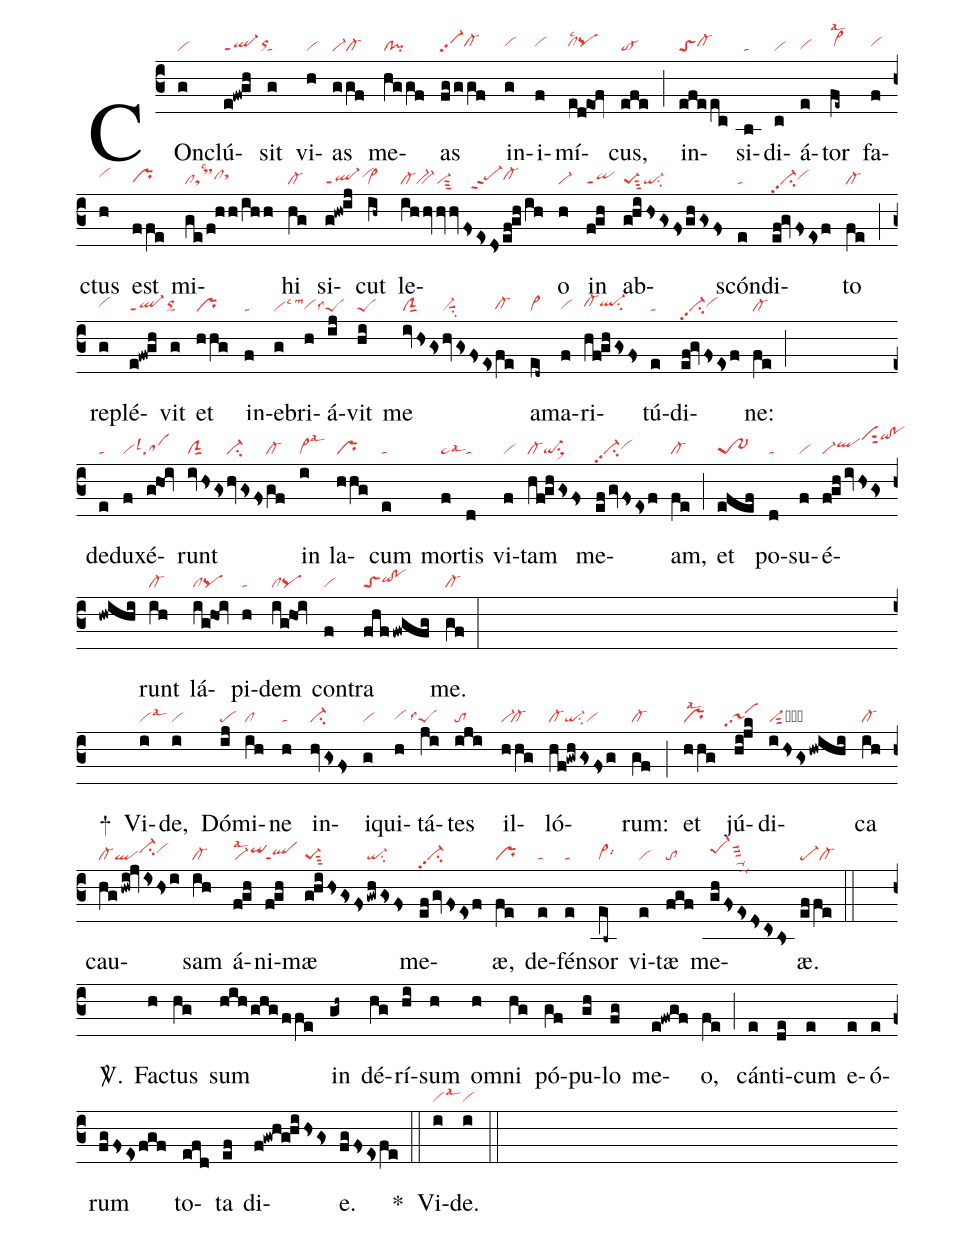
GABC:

nabc-lines: 1;
%%
(c3)
COn(g|vi)clú(e!fw!gh|ql-ppt1orhh)sit(g|ta) vi(h|vi)as(ggf|vi-cl-) me(hggf|cl!pi)as(fg/ggf|vi-pp2cl-hh) in(g|vihh)i(f|vihh)mí(ed!eOf|clhhlsc2pqhh)cus,(efe|to-) (;)
in(efe/ec|toScl-hh)si(b|ta)di(c|vi)á(e|vihg)tor(fe~|vi>hhlsal2) fa(f|vihh)ctus(h|vihi) est(ffe|prhg) mi(ge/f!hh/ihh|cltsMlsc2clhhsthi)hi(hg|cl-) si(g!hw!ij|ql-ppt1vihi)cut(ih~|vi>) le(ihhvhvhvfsesdsef!gh/ih|cl-bv-vi-sut3/////pe-hhppt2cl-hh)o(h|vi-) in(f!gh|qippt1) ab(g!hihsgsfsghgsfs|pe-1sut3qi-su2)scón(e|ta)di(ef!gvfsesf|vi-pp2su2vihh)to(fe|cl-) (;)
re(g|vihh)plé(e!fw!gh|ql-ppt1orhh)vit(g|ta) et(hhg|pr) in(f|ta)e(g|vilsc3lsm3)bri(h|vihg)á(ij|```peSlss4)vit(hi|peS) me(ivhsgs|clSsut1|hvgsfses|vi-suu1su2|fe|cl-hg) a(ed~|vi>)ma(f|vihg)ri(hf!ghgsfs|cl-hhql-hhsu2)tú(e|ta)di(ef!gvfsesf|vi-pp2su2vihh)ne:(fe|cl-) (;Z)
de(e|ta)du(f|vi)xé(ghOi|```salsl4)runt(ivhsgs|clSsut1|hvgsfs|ci-|gf|cl-) in(i|vi>lsal3) la(hhg|pr)cum(e|ta) mor(f|ta>lsal3)tis(d|ta) vi(f|vi)tam(hf!ghgsfs|cl-qi-su1sux1) me(efgvfsesf|vi-pp2su2vihh)am,(fe|cl-) (;)
et(e@fef|tr-~1) po(d|ta)su(f|vi)é(f!ghivhsgshwihi|vi-qlhivihlsut2qihl!pohl)runt(ih|cl-) lá(ig!hOi|clpq)pi(h|ta)dem(ig!hOi|clpq) con(f|vi)tra(fhf/fwgfg|toSqihh!pohh) me.(gf|cl-) (:Z)
+() Vi(i|vilsal3)de,(i|vi) Dó(ij|pe)mi(ih|cl)ne(h|ta) in(hvgsfs|ci-)i(g|vi)qui(h|vihg)tá(ji|```peSlss4)tes(iji|to) il(hhg|vi-`cl-)ló(hf!gwhgsfsg|cl-qi-su2vi)rum:(gf|cl-) (;)
et(hhg|prlsal2) jú(hi!jk|```sa1pp1)di(ihsgshwihi|vi-sut2hhqihi!pohi)ca(ih|cl-) cau(hghwi!jvishsi|cl-qlci-hivihi)sam(ih|cl-) á(f!gh|vi-lsal2qihi)ni(f!gh|qlppt1)mæ(g!hihsgsfs|pe-1sut3|gwhgsfs|qi-su2) me(efgvfsesf|vi-pp2su2)æ,(fe|pr) de(e|ta)fén(e|ta)sor(eb~|vi>lsi6) vi(e|vi)tæ(fgf|to) me(ghfsesdscsbs|pe-1hisuu3``ta-hd``ta-ha)æ.(ef/fe|pe-cl-) (::Z)
<sp>V/</sp>.() Fa(h)ctus(hg) sum(hihghgffe) in(gh~) dé(hg)rí(hi)sum(h) om(h)ni(hg) pó(gf)pu(gh)lo(fg) me(e!fwgf)o,(fe) (;)
cán(e)ti(de)cum(e) e(e)ó(e)rum(fgfsesfgf) to(efd)ta(ef) di(f!gwhg!hihsgs)e.(fgfsesfe) *(::)
Vi(i|vilsal3)de.(i|vi) (::)
